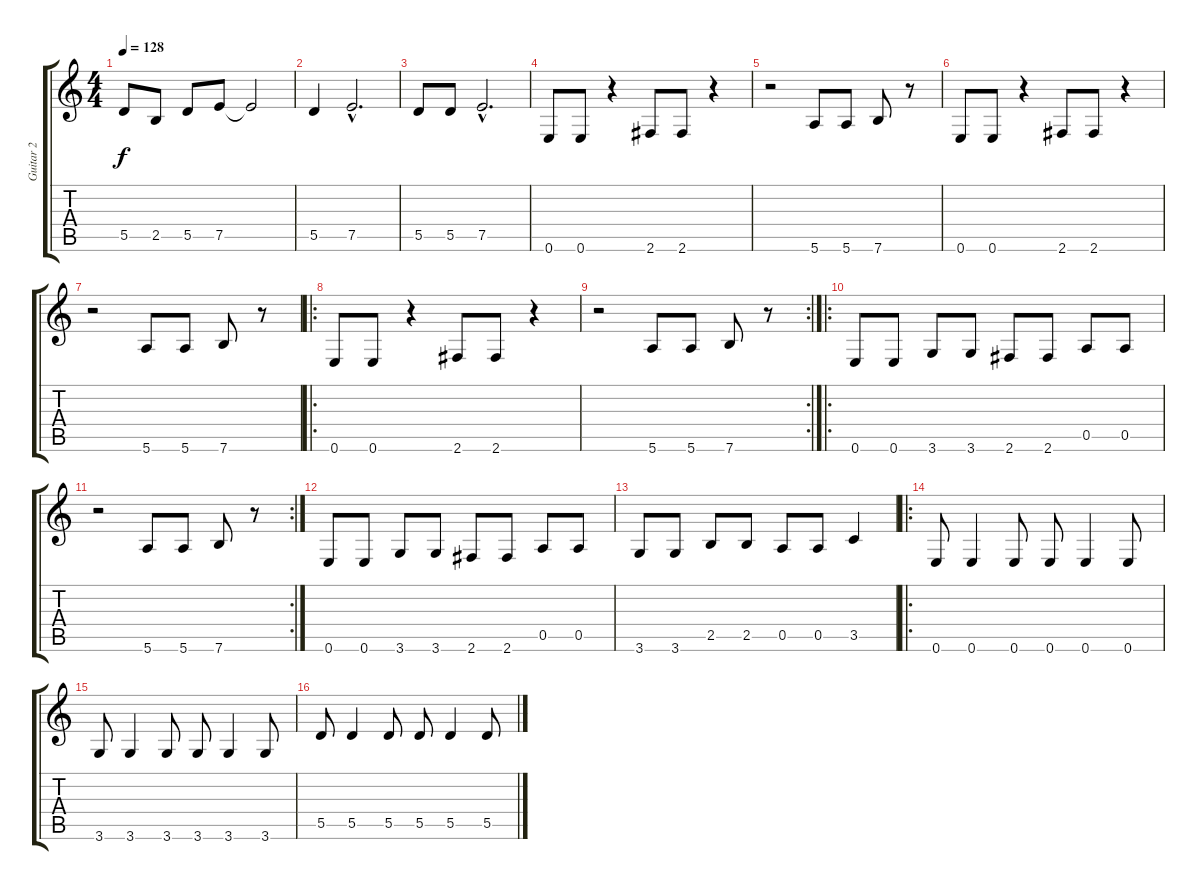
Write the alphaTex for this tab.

\track ("Guitar 2" "Guitar 2") {instrument overdrivenguitar}
\staff {score tabs}
\tuning (E4 B3 G3 D3 A2 E2) {hide}
\ts (4 4)
\tempo 128
\clef g2
\ks c
5.5.8{dy f} 2.5.8 5.5.8 7.5.8 7.5{t}.2 |
5.5.4 7.5{hac}.2{d} |
5.5.8 5.5.8 7.5{hac}.2{d} |
0.6.8 0.6.8 r.4 2.6.8 2.6.8 r.4 |
r.2 5.6.8 5.6.8 7.6.8 r.8 |
0.6.8 0.6.8 r.4 2.6.8 2.6.8 r.4 |
r.2 5.6.8 5.6.8 7.6.8 r.8 |
\ro
0.6.8 0.6.8 r.4 2.6.8 2.6.8 r.4 |
\rc 2
r.2 5.6.8 5.6.8 7.6.8 r.8 |
\ro
0.6.8 0.6.8 3.6.8 3.6.8 2.6.8 2.6.8 0.5.8 0.5.8 |
\rc 2
r.2 5.6.8 5.6.8 7.6.8 r.8 |
0.6.8 0.6.8 3.6.8 3.6.8 2.6.8 2.6.8 0.5.8 0.5.8 |
3.6.8 3.6.8 2.5.8 2.5.8 0.5.8 0.5.8 3.5.4 |
\ro
0.6.8 0.6.4 0.6.8 0.6.8 0.6.4 0.6.8 |
3.6.8 3.6.4 3.6.8 3.6.8 3.6.4 3.6.8 |
5.5.8 5.5.4 5.5.8 5.5.8 5.5.4 5.5.8
